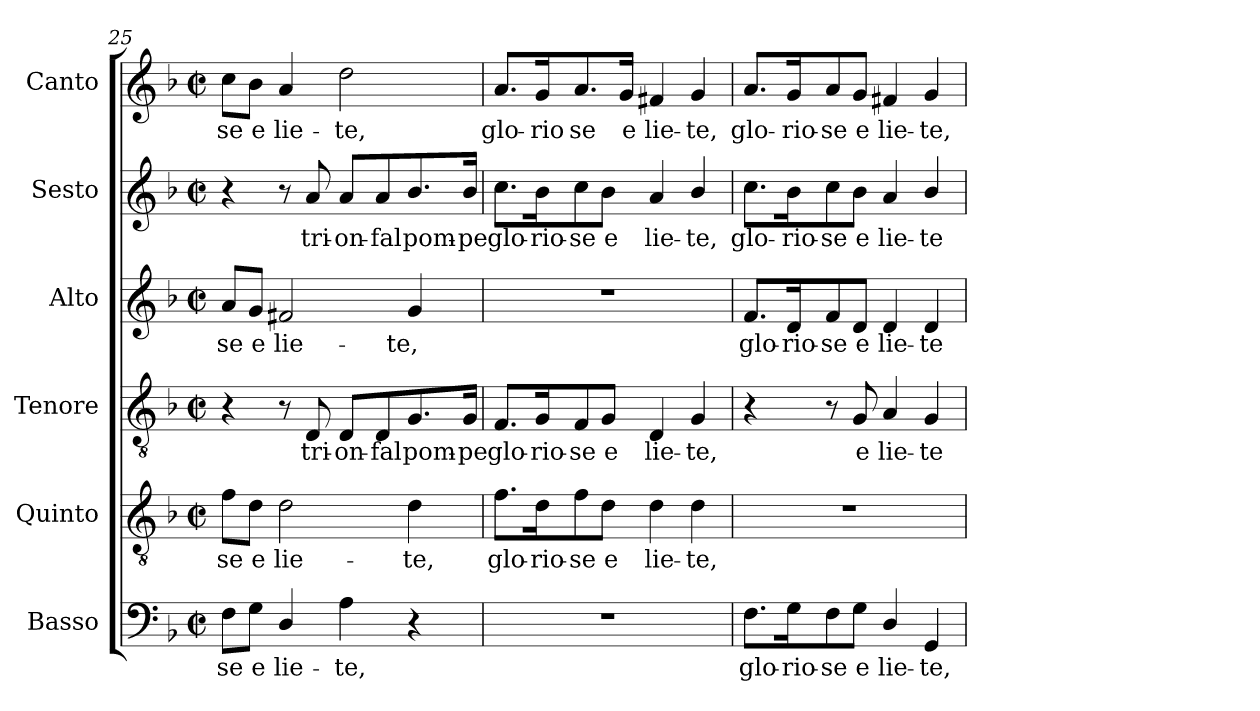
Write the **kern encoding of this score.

**kern	**text	**kern	**text	**kern	**text	**kern	**text	**kern	**text	**kern	**text
*part6	*part6	*part5	*part5	*part4	*part4	*part3	*part3	*part2	*part2	*part1	*part1
*staff6	*staff6	*staff5	*staff5	*staff4	*staff4	*staff3	*staff3	*staff2	*staff2	*staff1	*staff1
*I"Basso	*	*I"Quinto	*	*I"Tenore	*	*I"Alto	*	*I"Sesto	*	*I"Canto	*
*I'B.	*	*I'T.	*	*I'T.	*	*I'A.	*	*I'S.	*	*	*
*clefF4	*	*clefGv2	*	*clefGv2	*	*clefG2	*	*clefG2	*	*clefG2	*
*	*	*ITrd7c12	*	*ITrd7c12	*	*	*	*	*	*	*
*k[b-]	*	*k[b-]	*	*k[b-]	*	*k[b-]	*	*k[b-]	*	*k[b-]	*
*F:	*	*F:	*	*F:	*	*F:	*	*F:	*	*F:	*
*M2/2	*	*M2/2	*	*M2/2	*	*M2/2	*	*M2/2	*	*M2/2	*
*met(c|)	*	*met(c|)	*	*met(c|)	*	*met(c|)	*	*met(c|)	*	*met(c|)	*
=25	=25	=25	=25	=25	=25	=25	=25	=25	=25	=25	=25
!	!LO:LY:b:color=#000000	!	!	!	!	!	!	!	!	!	!
!	!	!	!LO:LY:b:color=#000000	!	!	!	!	!	!	!	!
!	!	!	!	!	!	!	!LO:LY:b:color=#000000	!	!	!	!
!	!	!	!	!	!	!	!	!	!	!	!LO:LY:b:color=#000000
8Fi\L	-se	8Fi\L	-se	4r	.	8ai/L	-se	4r	.	8cci\L	-se
!	!LO:LY:b:color=#000000	!	!	!	!	!	!	!	!	!	!
!	!	!	!LO:LY:b:color=#000000	!	!	!	!	!	!	!	!
!	!	!	!	!	!	!	!LO:LY:b:color=#000000	!	!	!	!
!	!	!	!	!	!	!	!	!	!	!	!LO:LY:b:color=#000000
8Gi\J	e	8Di\J	e	.	.	8gi/J	e	.	.	8b-i\J	e
!	!LO:LY:b:color=#000000	!	!	!	!	!	!	!	!	!	!
!	!	!	!LO:LY:b:color=#000000	!	!	!	!	!	!	!	!
!	!	!	!	!	!	!	!LO:LY:b:color=#000000	!	!	!	!
!	!	!	!	!	!	!	!	!	!	!	!LO:LY:b:color=#000000
4Di/	lie-	2Di\	lie-	8r	.	2f#Xi/	lie-	8r	.	4ai/	lie-
!	!	!	!	!	!LO:LY:b:color=#000000	!	!	!	!	!	!
!	!	!	!	!	!	!	!	!	!LO:LY:b:color=#000000	!	!
.	.	.	.	8DDi/	tri-	.	.	8ai/	tri-	.	.
!	!LO:LY:b:color=#000000	!	!	!	!	!	!	!	!	!	!
!	!	!	!	!	!LO:LY:b:color=#000000	!	!	!	!	!	!
!	!	!	!	!	!	!	!	!	!LO:LY:b:color=#000000	!	!
!	!	!	!	!	!	!	!	!	!	!	!LO:LY:b:color=#000000
4Ai\	-te,	.	.	8DDi/L	-on-	.	.	8ai/L	-on-	2ddi\	-te,
!	!	!	!	!	!LO:LY:b:color=#000000	!	!	!	!	!	!
!	!	!	!	!	!	!	!	!	!LO:LY:b:color=#000000	!	!
.	.	.	.	8DDi/	-fal	.	.	8ai/	-fal	.	.
!	!	!	!LO:LY:b:color=#000000	!	!	!	!	!	!	!	!
!	!	!	!	!	!LO:LY:b:color=#000000	!	!	!	!	!	!
!	!	!	!	!	!	!	!LO:LY:b:color=#000000	!	!	!	!
!	!	!	!	!	!	!	!	!	!LO:LY:b:color=#000000	!	!
4r	.	4Di\	-te,	8.GGi/	pom-	4gi/	-te,	8.b-i/	pom-	.	.
!	!	!	!	!	!LO:LY:b:color=#000000	!	!	!	!	!	!
!	!	!	!	!	!	!	!	!	!LO:LY:b:color=#000000	!	!
.	.	.	.	16GGi/Jk	-pe	.	.	16b-i/Jk	-pe	.	.
=26	=26	=26	=26	=26	=26	=26	=26	=26	=26	=26	=26
!	!	!	!LO:LY:b:color=#000000	!	!	!	!	!	!	!	!
!	!	!	!	!	!LO:LY:b:color=#000000	!	!	!	!	!	!
!	!	!	!	!	!	!	!	!	!LO:LY:b:color=#000000	!	!
!	!	!	!	!	!	!	!	!	!	!	!LO:LY:b:color=#000000
1r	.	8.Fi\L	glo-	8.FFi/L	glo-	1r	.	8.cci\L	glo-	8.ai/L	glo-
!	!	!	!LO:LY:b:color=#000000	!	!	!	!	!	!	!	!
!	!	!	!	!	!LO:LY:b:color=#000000	!	!	!	!	!	!
!	!	!	!	!	!	!	!	!	!LO:LY:b:color=#000000	!	!
!	!	!	!	!	!	!	!	!	!	!	!LO:LY:b:color=#000000
.	.	16Di\K	-rio-	16GGi/K	-rio-	.	.	16b-i\K	-rio-	16gi/K	-rio
!	!	!	!LO:LY:b:color=#000000	!	!	!	!	!	!	!	!
!	!	!	!	!	!LO:LY:b:color=#000000	!	!	!	!	!	!
!	!	!	!	!	!	!	!	!	!LO:LY:b:color=#000000	!	!
!	!	!	!	!	!	!	!	!	!	!	!LO:LY:b:color=#000000
.	.	8Fi\	-se	8FFi/	-se	.	.	8cci\	-se	8.ai/	se
!	!	!	!LO:LY:b:color=#000000	!	!	!	!	!	!	!	!
!	!	!	!	!	!LO:LY:b:color=#000000	!	!	!	!	!	!
!	!	!	!	!	!	!	!	!	!LO:LY:b:color=#000000	!	!
.	.	8Di\J	e	8GGi/J	e	.	.	8b-i\J	e	.	.
!	!	!	!	!	!	!	!	!	!	!	!LO:LY:b:color=#000000
.	.	.	.	.	.	.	.	.	.	16gi/Jk	e
!	!	!	!LO:LY:b:color=#000000	!	!	!	!	!	!	!	!
!	!	!	!	!	!LO:LY:b:color=#000000	!	!	!	!	!	!
!	!	!	!	!	!	!	!	!	!LO:LY:b:color=#000000	!	!
!	!	!	!	!	!	!	!	!	!	!	!LO:LY:b:color=#000000
.	.	4Di\	lie-	4DDi/	lie-	.	.	4ai/	lie-	4f#Xi/	lie-
!	!	!	!LO:LY:b:color=#000000	!	!	!	!	!	!	!	!
!	!	!	!	!	!LO:LY:b:color=#000000	!	!	!	!	!	!
!	!	!	!	!	!	!	!	!	!LO:LY:b:color=#000000	!	!
!	!	!	!	!	!	!	!	!	!	!	!LO:LY:b:color=#000000
.	.	4Di\	-te,	4GGi/	-te,	.	.	4b-i/	-te,	4gi/	-te,
!!LO:LB:g=z
=27	=27	=27	=27	=27	=27	=27	=27	=27	=27	=27	=27
!	!LO:LY:b:color=#000000	!	!	!	!	!	!	!	!	!	!
!	!	!	!	!	!	!	!LO:LY:b:color=#000000	!	!	!	!
!	!	!	!	!	!	!	!	!	!LO:LY:b:color=#000000	!	!
!	!	!	!	!	!	!	!	!	!	!	!LO:LY:b:color=#000000
8.Fi\L	glo-	1r	.	4r	.	8.fi/L	glo-	8.cci\L	glo-	8.ai/L	glo-
!	!LO:LY:b:color=#000000	!	!	!	!	!	!	!	!	!	!
!	!	!	!	!	!	!	!LO:LY:b:color=#000000	!	!	!	!
!	!	!	!	!	!	!	!	!	!LO:LY:b:color=#000000	!	!
!	!	!	!	!	!	!	!	!	!	!	!LO:LY:b:color=#000000
16Gi\K	-rio-	.	.	.	.	16di/K	-rio-	16b-i\K	-rio-	16gi/K	-rio-
!	!LO:LY:b:color=#000000	!	!	!	!	!	!	!	!	!	!
!	!	!	!	!	!	!	!LO:LY:b:color=#000000	!	!	!	!
!	!	!	!	!	!	!	!	!	!LO:LY:b:color=#000000	!	!
!	!	!	!	!	!	!	!	!	!	!	!LO:LY:b:color=#000000
8Fi\	-se	.	.	8r	.	8fi/	-se	8cci\	-se	8ai/	-se
!	!LO:LY:b:color=#000000	!	!	!	!	!	!	!	!	!	!
!	!	!	!	!	!LO:LY:b:color=#000000	!	!	!	!	!	!
!	!	!	!	!	!	!	!LO:LY:b:color=#000000	!	!	!	!
!	!	!	!	!	!	!	!	!	!LO:LY:b:color=#000000	!	!
!	!	!	!	!	!	!	!	!	!	!	!LO:LY:b:color=#000000
8Gi\J	e	.	.	8GGi/	e	8di/J	e	8b-i\J	e	8gi/J	e
!	!LO:LY:b:color=#000000	!	!	!	!	!	!	!	!	!	!
!	!	!	!	!	!LO:LY:b:color=#000000	!	!	!	!	!	!
!	!	!	!	!	!	!	!LO:LY:b:color=#000000	!	!	!	!
!	!	!	!	!	!	!	!	!	!LO:LY:b:color=#000000	!	!
!	!	!	!	!	!	!	!	!	!	!	!LO:LY:b:color=#000000
4Di/	lie-	.	.	4AAi/	lie-	4di/	lie-	4ai/	lie-	4f#Xi/	lie-
!	!LO:LY:b:color=#000000	!	!	!	!	!	!	!	!	!	!
!	!	!	!	!	!LO:LY:b:color=#000000	!	!	!	!	!	!
!	!	!	!	!	!	!	!LO:LY:b:color=#000000	!	!	!	!
!	!	!	!	!	!	!	!	!	!LO:LY:b:color=#000000	!	!
!	!	!	!	!	!	!	!	!	!	!	!LO:LY:b:color=#000000
4GGi/	-te,	.	.	4GGi/	-te	4di/	-te	4b-i/	-te	4gi/	-te,
=	=	=	=	=	=	=	=	=	=	=	=
*-	*-	*-	*-	*-	*-	*-	*-	*-	*-	*-	*-
